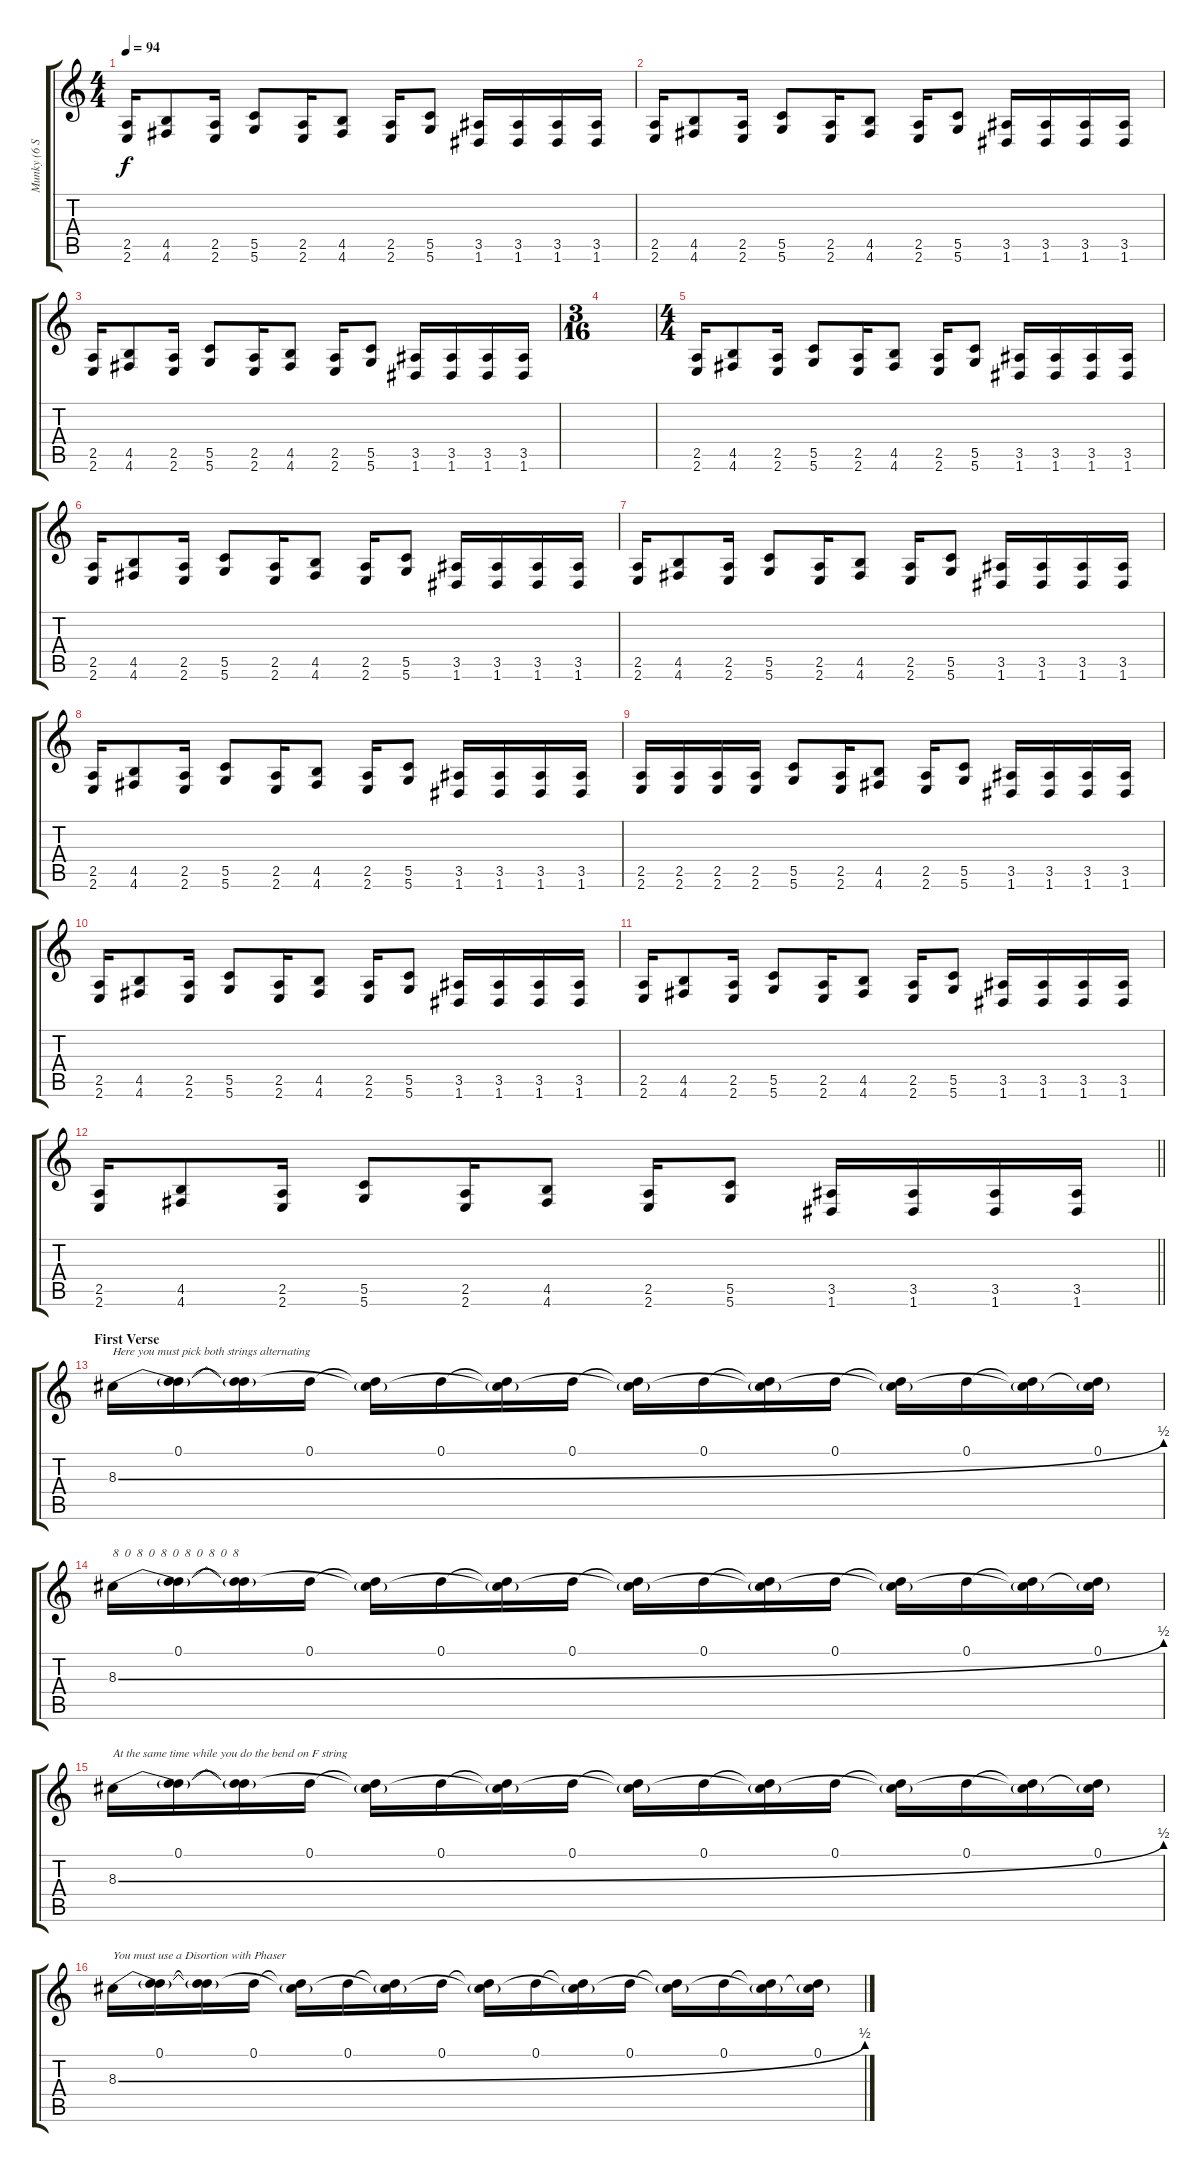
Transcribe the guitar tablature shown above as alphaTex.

\track ("Munky (6 String)" "Munky (6 S") {instrument overdrivenguitar}
\staff {score tabs}
\tuning (D4 A3 F3 C3 G2 D2) {hide}
\ts (4 4)
\tempo 94
\clef g2
\ks c
(2.5 2.6).16{dy f} (4.5 4.6).8 (2.5 2.6).16 (5.5 5.6).8 (2.5 2.6).16 (4.5 4.6).8 (2.5 2.6).16 (5.5 5.6).8 (3.5 1.6).16 (3.5 1.6).16 (3.5 1.6).16 (3.5 1.6).16 |
(2.5 2.6).16 (4.5 4.6).8 (2.5 2.6).16 (5.5 5.6).8 (2.5 2.6).16 (4.5 4.6).8 (2.5 2.6).16 (5.5 5.6).8 (3.5 1.6).16 (3.5 1.6).16 (3.5 1.6).16 (3.5 1.6).16 |
(2.5 2.6).16 (4.5 4.6).8 (2.5 2.6).16 (5.5 5.6).8 (2.5 2.6).16 (4.5 4.6).8 (2.5 2.6).16 (5.5 5.6).8 (3.5 1.6).16 (3.5 1.6).16 (3.5 1.6).16 (3.5 1.6).16 |
\ts (3 16)
|
\ts (4 4)
(2.5 2.6).16 (4.5 4.6).8 (2.5 2.6).16 (5.5 5.6).8 (2.5 2.6).16 (4.5 4.6).8 (2.5 2.6).16 (5.5 5.6).8 (3.5 1.6).16 (3.5 1.6).16 (3.5 1.6).16 (3.5 1.6).16 |
(2.5 2.6).16 (4.5 4.6).8 (2.5 2.6).16 (5.5 5.6).8 (2.5 2.6).16 (4.5 4.6).8 (2.5 2.6).16 (5.5 5.6).8 (3.5 1.6).16 (3.5 1.6).16 (3.5 1.6).16 (3.5 1.6).16 |
(2.5 2.6).16 (4.5 4.6).8 (2.5 2.6).16 (5.5 5.6).8 (2.5 2.6).16 (4.5 4.6).8 (2.5 2.6).16 (5.5 5.6).8 (3.5 1.6).16 (3.5 1.6).16 (3.5 1.6).16 (3.5 1.6).16 |
(2.5 2.6).16 (4.5 4.6).8 (2.5 2.6).16 (5.5 5.6).8 (2.5 2.6).16 (4.5 4.6).8 (2.5 2.6).16 (5.5 5.6).8 (3.5 1.6).16 (3.5 1.6).16 (3.5 1.6).16 (3.5 1.6).16 |
(2.5 2.6).16 (2.5 2.6).16 (2.5 2.6).16 (2.5 2.6).16 (5.5 5.6).8 (2.5 2.6).16 (4.5 4.6).8 (2.5 2.6).16 (5.5 5.6).8 (3.5 1.6).16 (3.5 1.6).16 (3.5 1.6).16 (3.5 1.6).16 |
(2.5 2.6).16 (4.5 4.6).8 (2.5 2.6).16 (5.5 5.6).8 (2.5 2.6).16 (4.5 4.6).8 (2.5 2.6).16 (5.5 5.6).8 (3.5 1.6).16 (3.5 1.6).16 (3.5 1.6).16 (3.5 1.6).16 |
(2.5 2.6).16 (4.5 4.6).8 (2.5 2.6).16 (5.5 5.6).8 (2.5 2.6).16 (4.5 4.6).8 (2.5 2.6).16 (5.5 5.6).8 (3.5 1.6).16 (3.5 1.6).16 (3.5 1.6).16 (3.5 1.6).16 |
\barLineRight lightlight
(2.5 2.6).16 (4.5 4.6).8 (2.5 2.6).16 (5.5 5.6).8 (2.5 2.6).16 (4.5 4.6).8 (2.5 2.6).16 (5.5 5.6).8 (3.5 1.6).16 (3.5 1.6).16 (3.5 1.6).16 (3.5 1.6).16 |
\section ("" "First Verse")
8.3{be (bend 0 0 60 2)}.16{txt "Here you must pick both strings alternating"} (0.1 8.3{t}).16 (0.1{t} 8.3{t}).16 0.1.16 (0.1{t} 8.3{t}).16 0.1.16 (0.1{t} 8.3{t}).16 0.1.16 (0.1{t} 8.3{t}).16 0.1.16 (0.1{t} 8.3{t}).16 0.1.16 (0.1{t} 8.3{t}).16 0.1.16 (0.1{t} 8.3{t}).16 (0.1 8.3{t}).16 |
8.3{be (bend 0 0 60 2)}.16{txt "8  0  8  0  8  0  8  0  8  0  8"} (0.1 8.3{t}).16 (0.1{t} 8.3{t}).16 0.1.16 (0.1{t} 8.3{t}).16 0.1.16 (0.1{t} 8.3{t}).16 0.1.16 (0.1{t} 8.3{t}).16 0.1.16 (0.1{t} 8.3{t}).16 0.1.16 (0.1{t} 8.3{t}).16 0.1.16 (0.1{t} 8.3{t}).16 (0.1 8.3{t}).16 |
8.3{be (bend 0 0 60 2)}.16{txt "At the same time while you do the bend on F string"} (0.1 8.3{t}).16 (0.1{t} 8.3{t}).16 0.1.16 (0.1{t} 8.3{t}).16 0.1.16 (0.1{t} 8.3{t}).16 0.1.16 (0.1{t} 8.3{t}).16 0.1.16 (0.1{t} 8.3{t}).16 0.1.16 (0.1{t} 8.3{t}).16 0.1.16 (0.1{t} 8.3{t}).16 (0.1 8.3{t}).16 |
8.3{be (bend 0 0 60 2)}.16{txt "You must use a Disortion with Phaser"} (0.1 8.3{t}).16 (0.1{t} 8.3{t}).16 0.1.16 (0.1{t} 8.3{t}).16 0.1.16 (0.1{t} 8.3{t}).16 0.1.16 (0.1{t} 8.3{t}).16 0.1.16 (0.1{t} 8.3{t}).16 0.1.16 (0.1{t} 8.3{t}).16 0.1.16 (0.1{t} 8.3{t}).16 (0.1 8.3{t}).16
